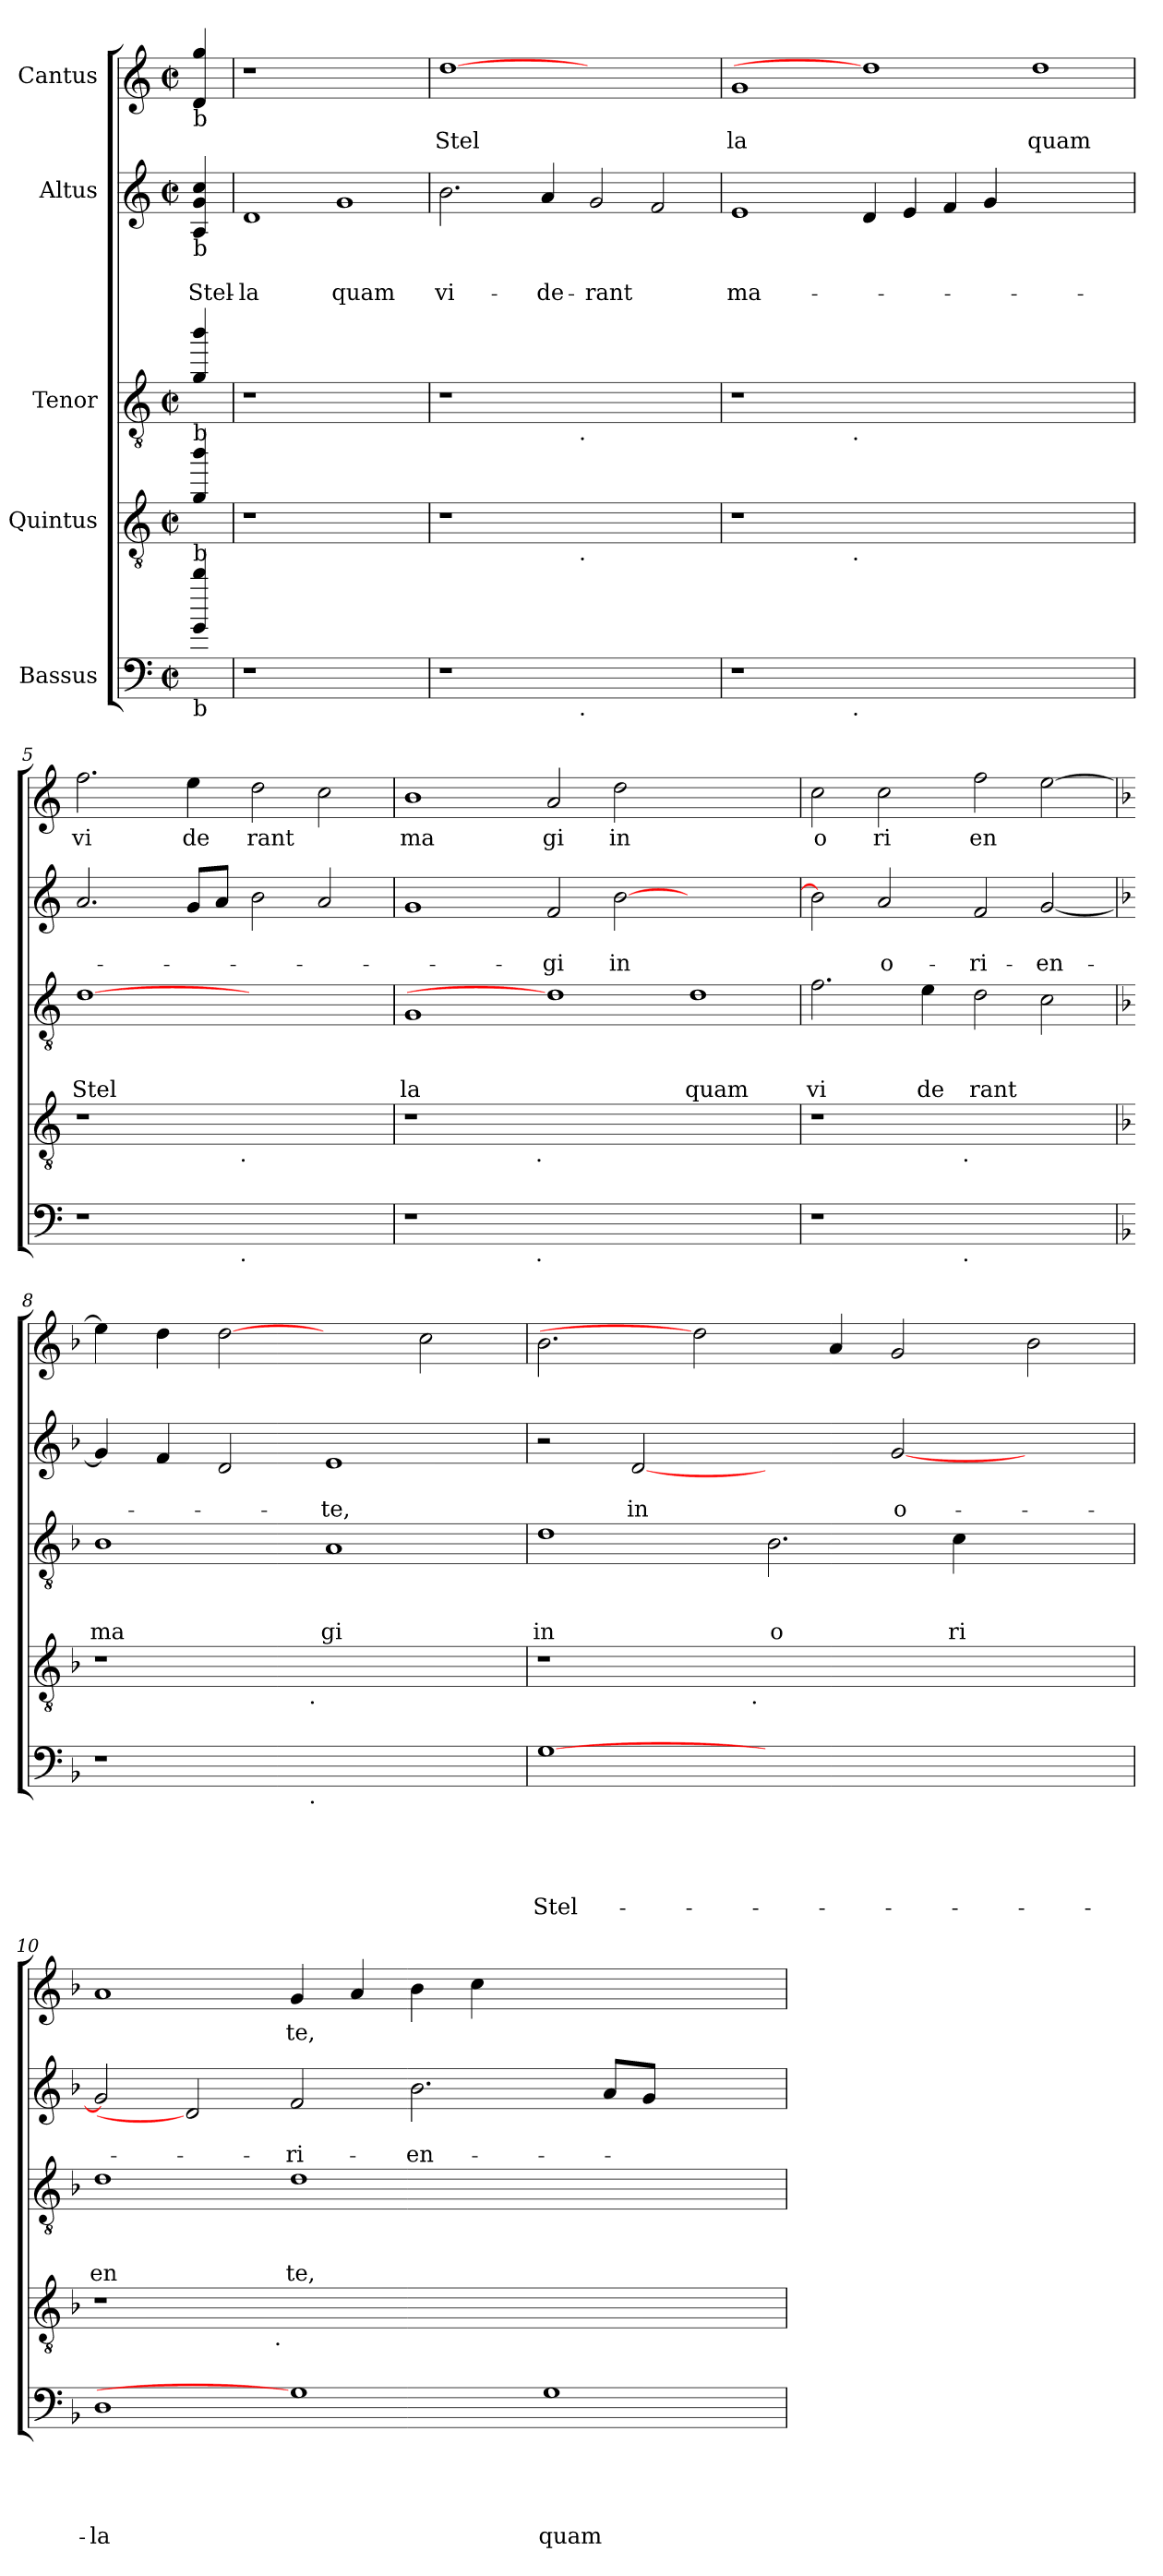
**kern	**text	**text	**text	**text	**text	**kern	**kern	**text	**text	**text	**kern	**text	**text	**kern	**text
*part5	*part5	*part5	*part5	*part5	*part5	*part4	*part3	*part3	*part3	*part3	*part2	*part2	*part2	*part1	*part1
*staff5	*staff5	*staff5	*staff5	*staff5	*staff5	*staff4	*staff3	*staff3	*staff3	*staff3	*staff2	*staff2	*staff2	*staff1	*staff1
*I"Bassus	*	*	*	*	*	*I"Quintus	*I"Tenor	*	*	*	*I"Altus	*	*	*I"Cantus	*
*clefF4	*	*	*	*	*	*clefGv2	*clefGv2	*	*	*	*clefG2	*	*	*clefG2	*
*k[]	*	*	*	*	*	*k[]	*k[]	*	*	*	*k[]	*	*	*k[]	*
*C:	*	*	*	*	*	*C:	*C:	*	*	*	*C:	*	*	*C:	*
*M2/2	*	*	*	*	*	*M2/2	*M2/2	*	*	*	*M2/2	*	*	*M2/2	*
*met(c|)	*	*	*	*	*	*met(c|)	*met(c|)	*	*	*	*met(c|)	*	*	*met(c|)	*
=1	=1	=1	=1	=1	=1	=1	=1	=1	=1	=1	=1	=1	=1	=1	=1
!	!	!	!	!	!	!	!	!	!	!	!	!	!	!LO:TX:b:t=b	!
!	!	!	!	!	!	!	!	!	!	!	!LO:TX:b:t=b	!	!	!	!
!	!	!	!	!	!	!	!LO:TX:b:t=b	!	!	!	!	!	!	!	!
!	!	!	!	!	!	!LO:TX:b:t=b	!	!	!	!	!	!	!	!	!
!LO:TX:b:t=b	!	!	!	!	!	!	!	!	!	!	!	!	!	!	!
!	!	!	!	!	!	!	!	!	!	!	!	!	!LO:LY:b	!	!
4g/ 4ddd/	.	.	.	.	.	4g/ 4bb/	4g/ 4bb/	.	.	.	4A/ 4g/ 4cc/	.	Stel-	4d/ 4gg/	.
=2	=2	=2	=2	=2	=2	=2	=2	=2	=2	=2	=2	=2	=2	=2	=2
!	!	!	!	!	!	!	!	!	!	!	!	!	!LO:LY:b	!	!
1r	.	.	.	.	.	1r	1r	.	.	.	1d	.	-la	1r	.
!	!	!	!	!	!	!	!	!	!	!	!	!	!LO:LY:b	!	!
1ryy	.	.	.	.	.	1ryy	1ryy	.	.	.	1g	.	quam	1ryy	.
=3	=3	=3	=3	=3	=3	=3	=3	=3	=3	=3	=3	=3	=3	=3	=3
!	!	!	!	!	!	!	!	!	!	!	!	!	!LO:LY:b	!	!LO:LY:b
*^	*	*	*	*	*	*^	*^	*	*	*	*	*	*	*	*
1r	2ryy	.	.	.	.	.	1r	2ryy	1r	2ryy	.	.	.	2.b\	.	vi-	[1dd	Stel
.	4...ryy	.	.	.	.	.	.	4...ryy	.	4...ryy	.	.	.	.	.	.	.	.
!	!	!	!	!	!	!	!	!	!	!	!	!	!	!	!	!LO:LY:b	!	!
.	.	.	.	.	.	.	.	.	.	.	.	.	.	4a/	.	-de-	.	.
!	!	!	!	!	!	!	!	!	!	!LO:TX:b:t=.	!	!	!	!	!	!	!	!
!	!	!	!	!	!	!	!	!LO:TX:b:t=.	!	!	!	!	!	!	!	!	!	!
!	!LO:TX:b:t=.	!	!	!	!	!	!	!	!	!	!	!	!	!	!	!	!	!
.	1ryy	.	.	.	.	.	.	1ryy	.	1ryy	.	.	.	.	.	.	.	.
!	!	!	!	!	!	!	!	!	!	!	!	!	!	!	!	!LO:LY:b	!	!
1ryy	.	.	.	.	.	.	1ryy	.	1ryy	.	.	.	.	2g/	.	-rant	1ryy	.
.	.	.	.	.	.	.	.	.	.	.	.	.	.	2f/	.	.	.	.
.	32ryy	.	.	.	.	.	.	32ryy	.	32ryy	.	.	.	.	.	.	.	.
=4	=4	=4	=4	=4	=4	=4	=4	=4	=4	=4	=4	=4	=4	=4	=4	=4	=4	=4
!	!	!	!	!	!	!	!	!	!	!	!	!	!	!	!	!LO:LY:b	!	!LO:LY:b
1r	2ryy	.	.	.	.	.	1r	2ryy	1r	2ryy	.	.	.	1e	.	ma-	1g	la
.	4...ryy	.	.	.	.	.	.	4...ryy	.	4...ryy	.	.	.	.	.	.	.	.
!	!	!	!	!	!	!	!	!	!	!LO:TX:b:t=.	!	!	!	!	!	!	!	!
!	!	!	!	!	!	!	!	!LO:TX:b:t=.	!	!	!	!	!	!	!	!	!	!
!	!LO:TX:b:t=.	!	!	!	!	!	!	!	!	!	!	!	!	!	!	!	!	!
.	1ryy	.	.	.	.	.	.	1ryy	.	1ryy	.	.	.	.	.	.	.	.
0ryy	.	.	.	.	.	.	0ryy	.	0ryy	.	.	.	.	4d/	.	.	1dd]	.
.	.	.	.	.	.	.	.	.	.	.	.	.	.	4e/	.	.	.	.
.	.	.	.	.	.	.	.	.	.	.	.	.	.	4f/	.	.	.	.
.	.	.	.	.	.	.	.	.	.	.	.	.	.	4g/	.	.	.	.
.	1ryy	.	.	.	.	.	.	1ryy	.	1ryy	.	.	.	.	.	.	.	.
!	!	!	!	!	!	!	!	!	!	!	!	!	!	!	!	!	!	!LO:LY:b
.	.	.	.	.	.	.	.	.	.	.	.	.	.	1ryy	.	.	1dd	quam
.	32ryy	.	.	.	.	.	.	32ryy	.	32ryy	.	.	.	.	.	.	.	.
=5	=5	=5	=5	=5	=5	=5	=5	=5	=5	=5	=5	=5	=5	=5	=5	=5	=5	=5
!	!	!	!	!	!	!	!	!	!	!	!	!	!LO:LY:b	!	!	!	!	!LO:LY:b
*	*	*	*	*	*	*	*	*	*v	*v	*	*	*	*	*	*	*	*
1r	2ryy	.	.	.	.	.	1r	2ryy	[1d	.	.	Stel	2.a/	.	.	2.ff\	vi
.	4...ryy	.	.	.	.	.	.	4...ryy	.	.	.	.	.	.	.	.	.
!	!	!	!	!	!	!	!	!	!	!	!	!	!	!	!	!	!LO:LY:b
.	.	.	.	.	.	.	.	.	.	.	.	.	8g/L	.	.	4ee\	de
.	.	.	.	.	.	.	.	.	.	.	.	.	8a/J	.	.	.	.
!	!	!	!	!	!	!	!	!LO:TX:b:t=.	!	!	!	!	!	!	!	!	!
!	!LO:TX:b:t=.	!	!	!	!	!	!	!	!	!	!	!	!	!	!	!	!
.	1ryy	.	.	.	.	.	.	1ryy	.	.	.	.	.	.	.	.	.
!	!	!	!	!	!	!	!	!	!	!	!	!	!	!	!	!	!LO:LY:b
1ryy	.	.	.	.	.	.	1ryy	.	1ryy	.	.	.	2b\	.	.	2dd\	rant
.	.	.	.	.	.	.	.	.	.	.	.	.	2a/	.	.	2cc\	.
.	32ryy	.	.	.	.	.	.	32ryy	.	.	.	.	.	.	.	.	.
=6	=6	=6	=6	=6	=6	=6	=6	=6	=6	=6	=6	=6	=6	=6	=6	=6	=6
!	!	!	!	!	!	!	!	!	!	!	!	!LO:LY:b	!	!	!	!	!LO:LY:b
1r	2ryy	.	.	.	.	.	1r	2ryy	1G	.	.	la	1g	.	.	1b	ma
.	4...ryy	.	.	.	.	.	.	4...ryy	.	.	.	.	.	.	.	.	.
!	!	!	!	!	!	!	!	!LO:TX:b:t=.	!	!	!	!	!	!	!	!	!
!	!LO:TX:b:t=.	!	!	!	!	!	!	!	!	!	!	!	!	!	!	!	!
.	1ryy	.	.	.	.	.	.	1ryy	.	.	.	.	.	.	.	.	.
!	!	!	!	!	!	!	!	!	!	!	!	!	!	!	!LO:LY:b	!	!LO:LY:b
0ryy	.	.	.	.	.	.	0ryy	.	1d]	.	.	.	2f/	.	-gi	2a/	gi
!	!	!	!	!	!	!	!	!	!	!	!	!	!	!	!LO:LY:b	!	!LO:LY:b
.	.	.	.	.	.	.	.	.	.	.	.	.	[>2b\	.	in	2dd\	in
.	1ryy	.	.	.	.	.	.	1ryy	.	.	.	.	.	.	.	.	.
!	!	!	!	!	!	!	!	!	!	!	!	!LO:LY:b	!	!	!	!	!
.	.	.	.	.	.	.	.	.	1d	.	.	quam	1ryy	.	.	1ryy	.
.	32ryy	.	.	.	.	.	.	32ryy	.	.	.	.	.	.	.	.	.
=7	=7	=7	=7	=7	=7	=7	=7	=7	=7	=7	=7	=7	=7	=7	=7	=7	=7
!	!	!	!	!	!	!	!	!	!	!	!	!LO:LY:b	!	!	!	!	!LO:LY:b
1r	2ryy	.	.	.	.	.	1r	2ryy	2.f\	.	.	vi	2b\]	.	.	2cc\	o
!	!	!	!	!	!	!	!	!	!	!	!	!	!	!	!LO:LY:b	!	!LO:LY:b
.	4...ryy	.	.	.	.	.	.	4...ryy	.	.	.	.	2a/	.	o-	2cc\	ri
!	!	!	!	!	!	!	!	!	!	!	!	!LO:LY:b	!	!	!	!	!
.	.	.	.	.	.	.	.	.	4e\	.	.	de	.	.	.	.	.
!	!	!	!	!	!	!	!	!LO:TX:b:t=.	!	!	!	!	!	!	!	!	!
!	!LO:TX:b:t=.	!	!	!	!	!	!	!	!	!	!	!	!	!	!	!	!
.	1ryy	.	.	.	.	.	.	1ryy	.	.	.	.	.	.	.	.	.
!	!	!	!	!	!	!	!	!	!	!	!	!LO:LY:b	!	!	!LO:LY:b	!	!LO:LY:b
1ryy	.	.	.	.	.	.	1ryy	.	2d\	.	.	rant	2f/	.	-ri-	2ff\	en
!	!	!	!	!	!	!	!	!	!	!	!	!	!	!	!LO:LY:b	!	!
.	.	.	.	.	.	.	.	.	2c\	.	.	.	[<2g/	.	-en-	[<2ee\	.
.	32ryy	.	.	.	.	.	.	32ryy	.	.	.	.	.	.	.	.	.
!!LO:LB:g=z
=8	=8	=8	=8	=8	=8	=8	=8	=8	=8	=8	=8	=8	=8	=8	=8	=8	=8
*k[b-]	*	*	*	*	*	*	*k[b-]	*	*k[b-]	*	*	*	*k[b-]	*	*	*k[b-]	*
*F:	*	*	*	*	*	*	*F:	*	*F:	*	*	*	*F:	*	*	*F:	*
!	!	!	!	!	!	!	!	!	!	!	!	!LO:LY:b	!	!	!	!	!
1r	2ryy	.	.	.	.	.	1r	2ryy	1B-	.	.	ma	4g/]	.	.	4ee\]	.
.	.	.	.	.	.	.	.	.	.	.	.	.	4f/	.	.	4dd\	.
.	4...ryy	.	.	.	.	.	.	4...ryy	.	.	.	.	2d/	.	.	[2dd	.
!	!	!	!	!	!	!	!	!LO:TX:b:t=.	!	!	!	!	!	!	!	!	!
!	!LO:TX:b:t=.	!	!	!	!	!	!	!	!	!	!	!	!	!	!	!	!
.	1ryy	.	.	.	.	.	.	1ryy	.	.	.	.	.	.	.	.	.
!	!	!	!	!	!	!	!	!	!	!	!	!LO:LY:b	!	!	!LO:LY:b	!	!
1ryy	.	.	.	.	.	.	1ryy	.	1A	.	.	gi	1e	.	-te,	2ryy	.
.	.	.	.	.	.	.	.	.	.	.	.	.	.	.	.	2cc\	.
.	32ryy	.	.	.	.	.	.	32ryy	.	.	.	.	.	.	.	.	.
=9	=9	=9	=9	=9	=9	=9	=9	=9	=9	=9	=9	=9	=9	=9	=9	=9	=9
!	!	!	!	!	!	!LO:LY:b	!	!	!	!	!	!LO:LY:b	!	!	!	!	!
*v	*v	*	*	*	*	*	*	*	*	*	*	*	*	*	*	*	*
[1G	.	.	.	.	Stel-	1r	2ryy	1d	.	.	in	2r	.	.	2.b-\	.
!	!	!	!	!	!	!	!	!	!	!	!	!	!	!LO:LY:b	!	!
.	.	.	.	.	.	.	4...ryy	.	.	.	.	[2d	.	in	.	.
.	.	.	.	.	.	.	.	.	.	.	.	.	.	.	2dd]	.
!	!	!	!	!	!	!	!LO:TX:b:t=.	!	!	!	!	!	!	!	!	!
.	.	.	.	.	.	.	1ryy	.	.	.	.	.	.	.	.	.
!	!	!	!	!	!	!	!	!	!	!	!LO:LY:b	!	!	!	!	!
1.ryy	.	.	.	.	.	1.ryy	.	2.B-\	.	.	o	2ryy	.	.	.	.
.	.	.	.	.	.	.	.	.	.	.	.	.	.	.	4a/	.
!	!	!	!	!	!	!	!	!	!	!	!	!	!	!LO:LY:b	!	!
.	.	.	.	.	.	.	.	.	.	.	.	[<2g/	.	o-	2g/	.
!	!	!	!	!	!	!	!	!	!	!	!LO:LY:b	!	!	!	!	!
.	.	.	.	.	.	.	.	4c\	.	.	ri	.	.	.	.	.
.	.	.	.	.	.	.	2ryy	.	.	.	.	.	.	.	.	.
.	.	.	.	.	.	.	.	2ryy	.	.	.	2ryy	.	.	2b-\	.
.	.	.	.	.	.	.	32ryy	.	.	.	.	.	.	.	.	.
=10	=10	=10	=10	=10	=10	=10	=10	=10	=10	=10	=10	=10	=10	=10	=10	=10
!	!	!	!	!	!LO:LY:b	!	!	!	!	!	!LO:LY:b	!	!	!	!	!
1D	.	.	.	.	-la	1r	2ryy	1d	.	.	en	2g/]	.	.	1a	.
.	.	.	.	.	.	.	4...ryy	.	.	.	.	2d]	.	.	.	.
!	!	!	!	!	!	!	!LO:TX:b:t=.	!	!	!	!	!	!	!	!	!
.	.	.	.	.	.	.	1ryy	.	.	.	.	.	.	.	.	.
!	!	!	!	!	!	!	!	!	!	!	!LO:LY:b	!	!	!LO:LY:b	!	!LO:LY:b
1G]	.	.	.	.	.	0ryy	.	1d	.	.	te,	2f/	.	-ri-	4g/	te,
.	.	.	.	.	.	.	.	.	.	.	.	.	.	.	4a/	.
!	!	!	!	!	!	!	!	!	!	!	!	!	!	!LO:LY:b	!	!
.	.	.	.	.	.	.	.	.	.	.	.	2.b-\	.	-en-	4b-\	.
.	.	.	.	.	.	.	.	.	.	.	.	.	.	.	4cc\	.
.	.	.	.	.	.	.	1ryy	.	.	.	.	.	.	.	.	.
!	!	!	!	!	!LO:LY:b	!	!	!	!	!	!	!	!	!	!	!
1G	.	.	.	.	quam	.	.	1ryy	.	.	.	.	.	.	1ryy	.
.	.	.	.	.	.	.	.	.	.	.	.	8a/L	.	.	.	.
.	.	.	.	.	.	.	.	.	.	.	.	8g/J	.	.	.	.
.	.	.	.	.	.	.	.	.	.	.	.	2ryy	.	.	.	.
.	.	.	.	.	.	.	32ryy	.	.	.	.	.	.	.	.	.
*	*	*	*	*	*	*v	*v	*	*	*	*	*	*	*	*	*
=	=	=	=	=	=	=	=	=	=	=	=	=	=	=	=
*-	*-	*-	*-	*-	*-	*-	*-	*-	*-	*-	*-	*-	*-	*-	*-
